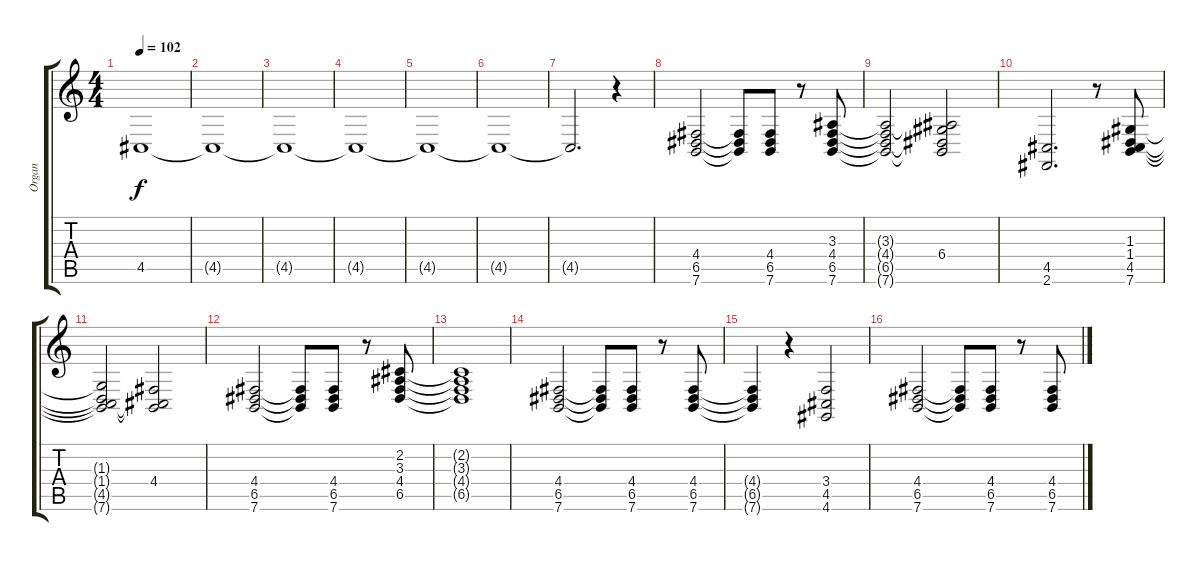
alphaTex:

\track ("Organ" "Organ") {instrument drawbarorgan}
\staff {score tabs}
\tuning (E4 B3 G3 D3 A2 E2) {hide}
\ts (4 4)
\tempo 102
\clef g2
\ks c
4.5{t}.1{dy f} |
4.5{t}.1 |
4.5{t}.1 |
4.5{t}.1 |
4.5{t}.1 |
4.5{t}.1 |
4.5{t}.2{d} r.4 |
(4.4 6.5 7.6).2 (4.4{t} 6.5{t} 7.6{t}).8 (4.4 6.5 7.6).8 r.8 (3.3 4.4 6.5 7.6).8 |
(3.3{t} 4.4{t} 6.5{t} 7.6{t}).2 (3.3{t} 6.4 6.5{t} 7.6{t}).2 |
(4.5 2.6).2{d} r.8 (1.3 1.4 4.5 7.6).8 |
(1.3{t} 1.4{t} 4.5{t} 7.6{t}).2 (4.4 4.5{t} 7.6{t}).2 |
(4.4 6.5 7.6).2 (4.4{t} 6.5{t} 7.6{t}).8 (4.4 6.5 7.6).8 r.8 (2.2 3.3 4.4 6.5).8 |
(2.2{t} 3.3{t} 4.4{t} 6.5{t}).1 |
(4.4 6.5 7.6).2 (4.4{t} 6.5{t} 7.6{t}).8 (4.4 6.5 7.6).8 r.8 (4.4 6.5 7.6).8 |
(4.4{t} 6.5{t} 7.6{t}).4 r.4 (3.4 4.5 4.6).2 |
(4.4 6.5 7.6).2 (4.4{t} 6.5{t} 7.6{t}).8 (4.4 6.5 7.6).8 r.8 (4.4 6.5 7.6).8
